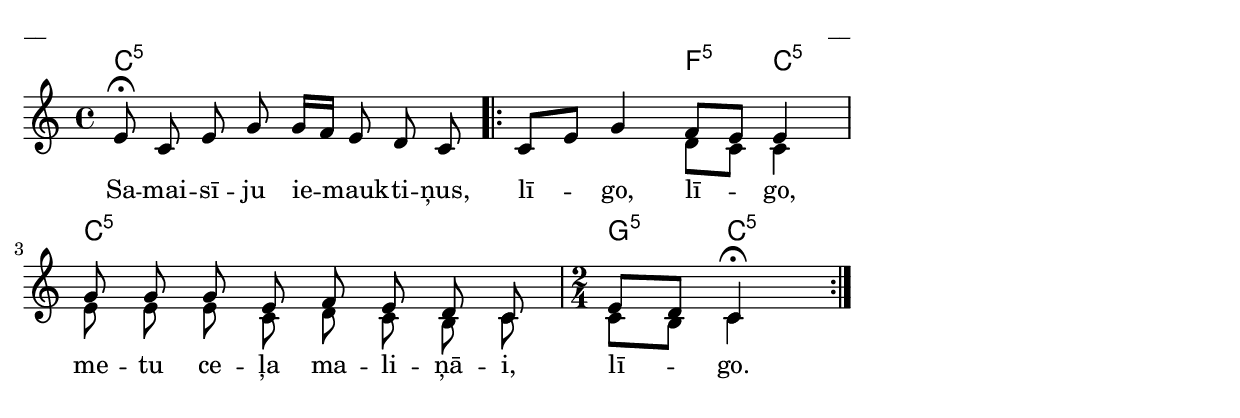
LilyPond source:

\version "2.13.16"
% \header {
%    title = "Saimaisīju iemauktiņus"
% }
% Katrīna Riekstiņa, #60 (Grodi)
\paper {
line-width = 14\cm
left-margin = 0.4\cm
between-system-padding = 0.1\cm
between-system-space = 0.1\cm
}
\layout {
indent = #0
ragged-last = ##f
}


voiceA = \relative c' {
\clef "treble"
\key c \major
\time 4/4
e8\fermata c e g g16[ f] e8 d c 
\repeat volta 2 {
c8[ e] g4 f8[ e] e4 | 
g8 g g e f e d c 
\time 2/4
e8[ d] c4\fermata
}
} 

voiceB = \relative c' {
\clef "treble"
\key c \major
\time 4/4
s1 |
\repeat volta 2 {
s2 d8[ c] c4
e8 e e c d c b c | 
\time 2/4
c8[ b] c4
}
} 



lyricA = \lyricmode {
Sa -- mai -- sī -- ju ie -- mauk -- ti -- ņus, 
lī -- go, lī -- go, 
me -- tu ce -- ļa ma -- li -- ņā -- i, 
lī -- go. 
}

chordsA = \chordmode {
\time 4/4 
c1:5 | c2:5 f4:5 c4:5 | c1:5 |
\time 2/4
g4:5 c4:5
}


fullScore = <<
\new ChordNames { 
\set chordChanges = ##t
\chordsA 
}
\new Staff {
<<
\new Voice = "voiceA" { \voiceOne \autoBeamOff \voiceA }
\new Voice = "voiceB" { \voiceTwo \autoBeamOff \voiceB }
\lyricsto "voiceA" \new Lyrics \lyricA
>>
}
>>

\score {
\fullScore
\header { piece = "__" opus = "__" }
}
\markup { \with-color #(x11-color 'white) \sans \smaller "__" }
\score {
\unfoldRepeats
\fullScore
\midi {
\context { \Staff \remove "Staff_performer" }
\context { \Voice \consists "Staff_performer" }
}
}


